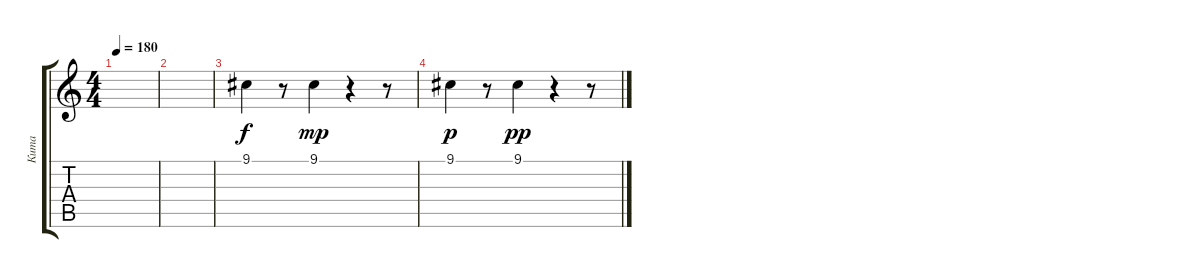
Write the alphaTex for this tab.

\track ("Кита" "Кита") {instrument lead1square}
\staff {score tabs}
\tuning (E4 B3 G3 D3 A2 E2) {hide}
\ts (4 4)
\tempo 180
\clef g2
\ks c
|
|
9.1.4{dy f} r.8 9.1.4{dy mp} r.4 r.8 |
9.1.4{dy p} r.8 9.1.4{dy pp} r.4 r.8
